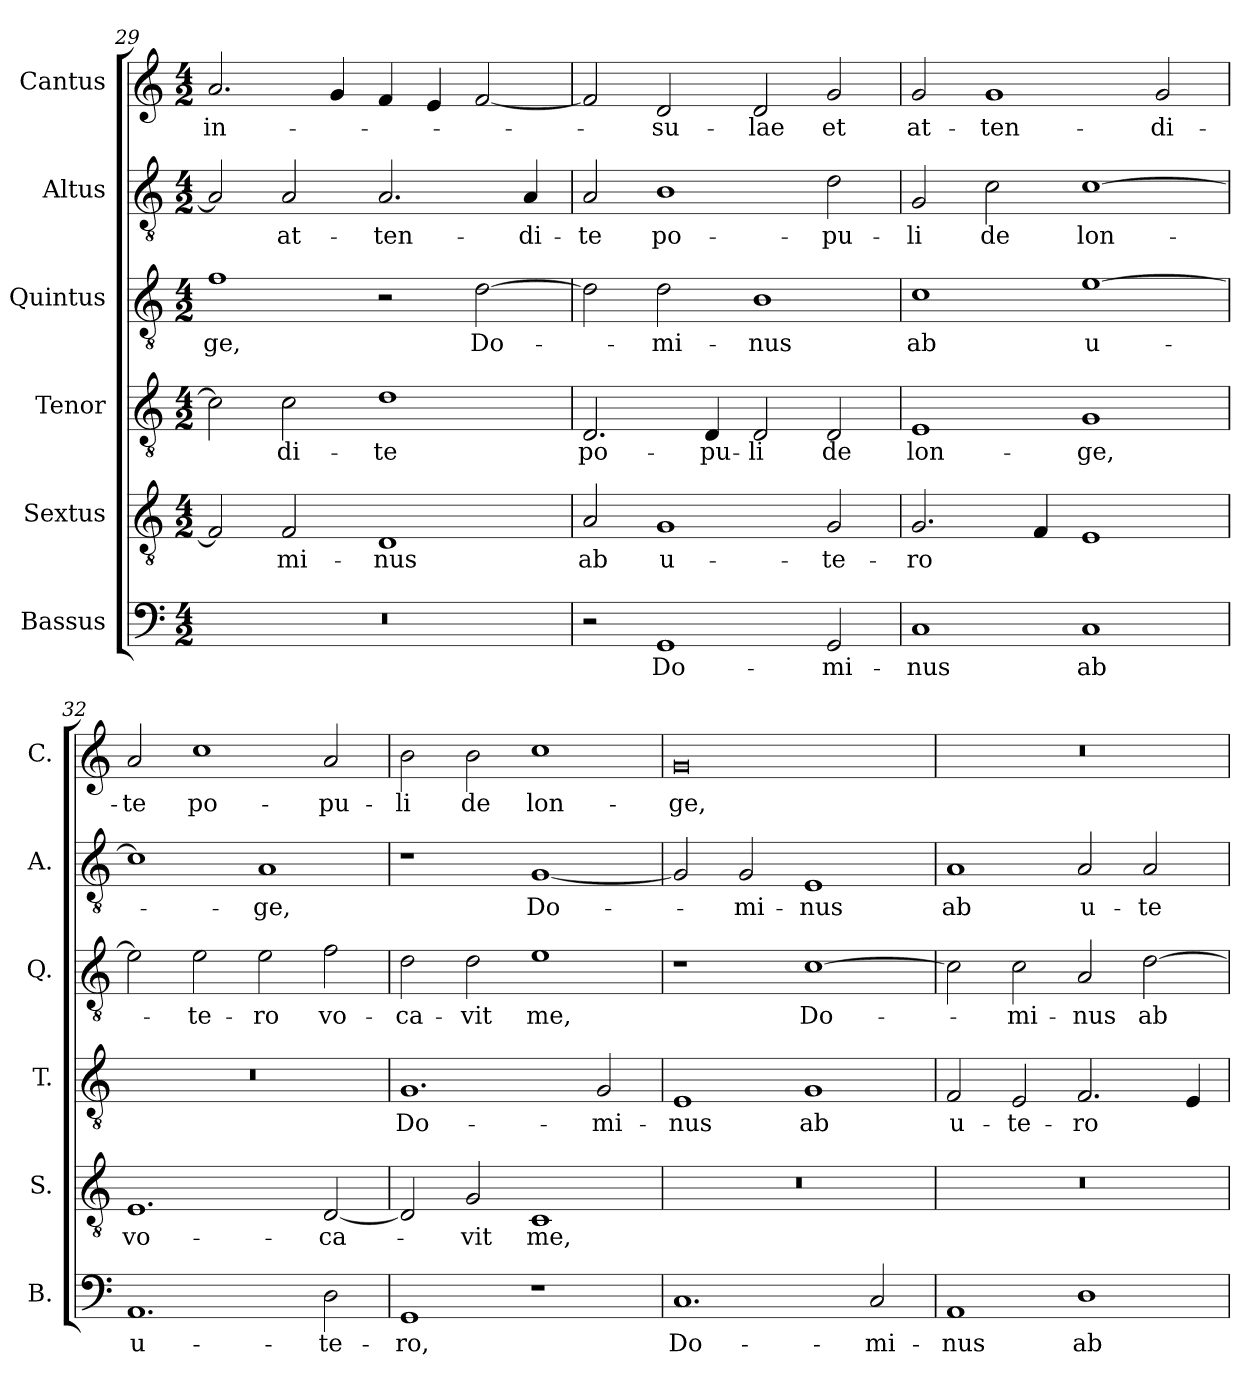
**kern	**text	**kern	**text	**kern	**text	**kern	**text	**kern	**text	**kern	**text
*part6	*part6	*part5	*part5	*part4	*part4	*part3	*part3	*part2	*part2	*part1	*part1
*staff6	*staff6	*staff5	*staff5	*staff4	*staff4	*staff3	*staff3	*staff2	*staff2	*staff1	*staff1
*I"Bassus	*	*I"Sextus	*	*I"Tenor	*	*I"Quintus	*	*I"Altus	*	*I"Cantus	*
*I'B.	*	*I'S.	*	*I'T.	*	*I'Q.	*	*I'A.	*	*I'C.	*
*clefF4	*	*clefGv2	*	*clefGv2	*	*clefGv2	*	*clefGv2	*	*clefG2	*
*k[]	*	*k[]	*	*k[]	*	*k[]	*	*k[]	*	*k[]	*
*M4/2	*	*M4/2	*	*M4/2	*	*M4/2	*	*M4/2	*	*M4/2	*
=29	=29	=29	=29	=29	=29	=29	=29	=29	=29	=29	=29
0r	.	2F/]	.	2c\]	.	1f	-ge,	2A/]	.	2.a/	in-
.	.	2F/	-mi-	2c\	-di-	.	.	2A/	at-	.	.
.	.	.	.	.	.	.	.	.	.	4g/	.
.	.	1D	-nus	1d	-te	2r	.	2.A/	-ten-	4f/	.
.	.	.	.	.	.	.	.	.	.	4e/	.
.	.	.	.	.	.	[2d\	Do-	.	.	[2f/	.
.	.	.	.	.	.	.	.	4A/	-di-	.	.
=30	=30	=30	=30	=30	=30	=30	=30	=30	=30	=30	=30
2r	.	2A/	ab	2.D/	po-	2d\]	.	2A/	-te	2f/]	.
1GG	Do-	1G	u-	.	.	2d\	-mi-	1B	po-	2d/	-su-
.	.	.	.	4D/	-pu-	.	.	.	.	.	.
.	.	.	.	2D/	-li	1B	-nus	.	.	2d/	-lae
2GG/	-mi-	2G/	-te-	2D/	de	.	.	2d\	-pu-	2g/	et
=31	=31	=31	=31	=31	=31	=31	=31	=31	=31	=31	=31
1C	-nus	2.G/	-ro	1E	lon-	1c	ab	2G/	-li	2g/	at-
.	.	.	.	.	.	.	.	2c\	de	1g	-ten-
.	.	4F/	.	.	.	.	.	.	.	.	.
1C	ab	1E	.	1G	-ge,	[1e	u-	[1c	lon-	.	.
.	.	.	.	.	.	.	.	.	.	2g/	-di-
!!LO:LB:g=z
=32	=32	=32	=32	=32	=32	=32	=32	=32	=32	=32	=32
1.AA	u-	1.E	vo-	0r	.	2e\]	.	1c]	.	2a/	-te
.	.	.	.	.	.	2e\	-te-	.	.	1cc	po-
.	.	.	.	.	.	2e\	-ro	1A	-ge,	.	.
2D\	-te-	[2D/	-ca-	.	.	2f\	vo-	.	.	2a/	-pu-
=33	=33	=33	=33	=33	=33	=33	=33	=33	=33	=33	=33
1GG	-ro,	2D/]	.	1.G	Do-	2d\	-ca-	1r	.	2b\	-li
.	.	2G/	-vit	.	.	2d\	-vit	.	.	2b\	de
1r	.	1C	me,	.	.	1e	me,	[1G	Do-	1cc	lon-
.	.	.	.	2G/	-mi-	.	.	.	.	.	.
=34	=34	=34	=34	=34	=34	=34	=34	=34	=34	=34	=34
1.C	Do-	0r	.	1E	-nus	1r	.	2G/]	.	0g	-ge,
.	.	.	.	.	.	.	.	2G/	-mi-	.	.
.	.	.	.	1G	ab	[1c	Do-	1E	-nus	.	.
2C/	-mi-	.	.	.	.	.	.	.	.	.	.
=35	=35	=35	=35	=35	=35	=35	=35	=35	=35	=35	=35
1AA	-nus	0r	.	2F/	u-	2c\]	.	1A	ab	0r	.
.	.	.	.	2E/	-te-	2c\	-mi-	.	.	.	.
1D	ab	.	.	2.F/	-ro	2A/	-nus	2A/	u-	.	.
.	.	.	.	.	.	[2d\	ab	2A/	-te-	.	.
.	.	.	.	4E/	.	.	.	.	.	.	.
=	=	=	=	=	=	=	=	=	=	=	=
*-	*-	*-	*-	*-	*-	*-	*-	*-	*-	*-	*-
